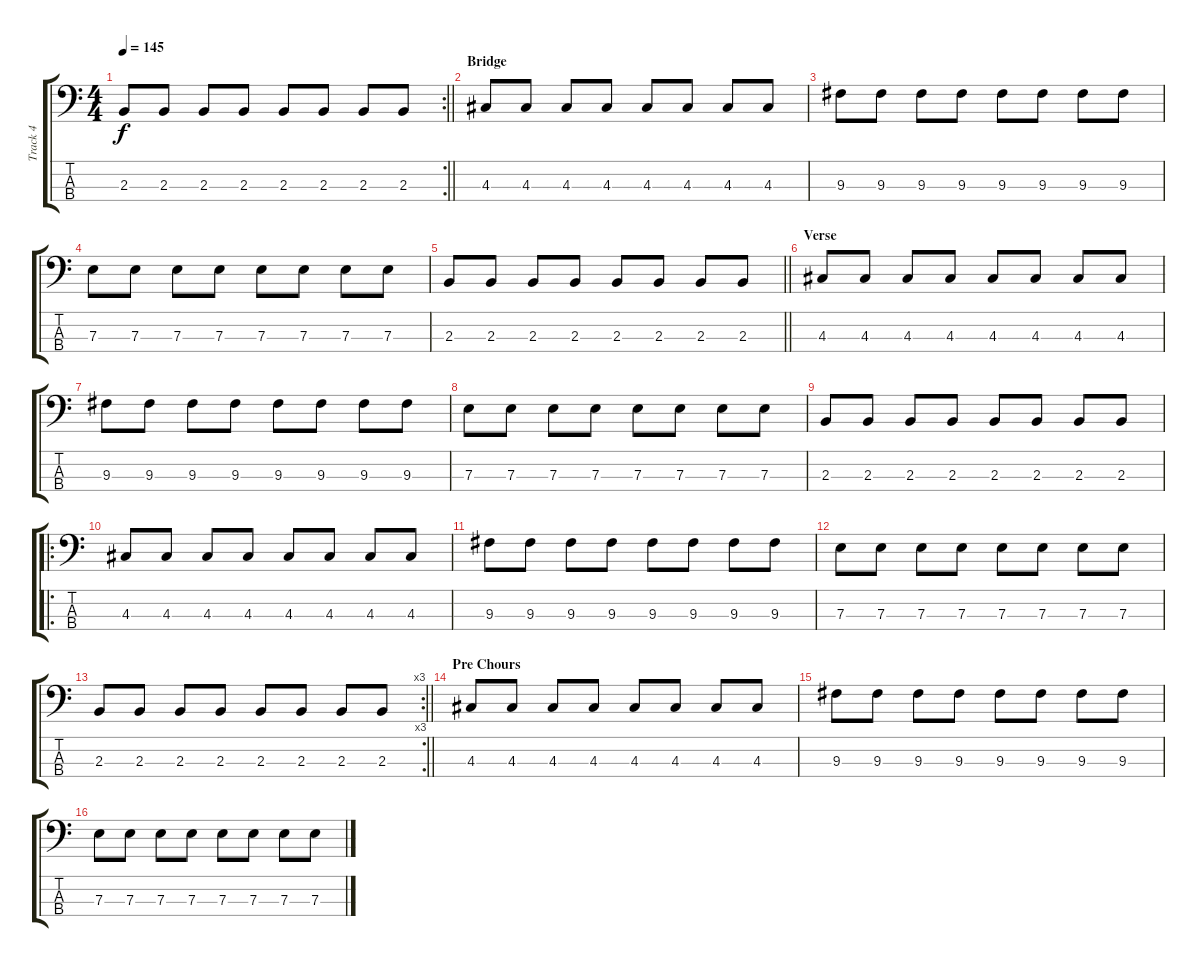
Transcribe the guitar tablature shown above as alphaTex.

\track ("Track 4" "Track 4") {instrument electricbassfinger}
\staff {score tabs}
\tuning (G2 D2 A1 E1) {hide}
\rc 2
\ts (4 4)
\tempo 145
\clef f4
\barLineRight lightlight
\ks c
2.3.8{dy f} 2.3.8 2.3.8 2.3.8 2.3.8 2.3.8 2.3.8 2.3.8 |
\section ("" "Bridge")
4.3.8 4.3.8 4.3.8 4.3.8 4.3.8 4.3.8 4.3.8 4.3.8 |
9.3.8 9.3.8 9.3.8 9.3.8 9.3.8 9.3.8 9.3.8 9.3.8 |
7.3.8 7.3.8 7.3.8 7.3.8 7.3.8 7.3.8 7.3.8 7.3.8 |
\barLineRight lightlight
2.3.8 2.3.8 2.3.8 2.3.8 2.3.8 2.3.8 2.3.8 2.3.8 |
\section ("" "Verse")
4.3.8 4.3.8 4.3.8 4.3.8 4.3.8 4.3.8 4.3.8 4.3.8 |
9.3.8 9.3.8 9.3.8 9.3.8 9.3.8 9.3.8 9.3.8 9.3.8 |
7.3.8 7.3.8 7.3.8 7.3.8 7.3.8 7.3.8 7.3.8 7.3.8 |
2.3.8 2.3.8 2.3.8 2.3.8 2.3.8 2.3.8 2.3.8 2.3.8 |
\ro
4.3.8 4.3.8 4.3.8 4.3.8 4.3.8 4.3.8 4.3.8 4.3.8 |
9.3.8 9.3.8 9.3.8 9.3.8 9.3.8 9.3.8 9.3.8 9.3.8 |
7.3.8 7.3.8 7.3.8 7.3.8 7.3.8 7.3.8 7.3.8 7.3.8 |
\rc 3
\barLineRight lightlight
2.3.8 2.3.8 2.3.8 2.3.8 2.3.8 2.3.8 2.3.8 2.3.8 |
\section ("" "Pre Chours")
4.3.8 4.3.8 4.3.8 4.3.8 4.3.8 4.3.8 4.3.8 4.3.8 |
9.3.8 9.3.8 9.3.8 9.3.8 9.3.8 9.3.8 9.3.8 9.3.8 |
7.3.8 7.3.8 7.3.8 7.3.8 7.3.8 7.3.8 7.3.8 7.3.8
